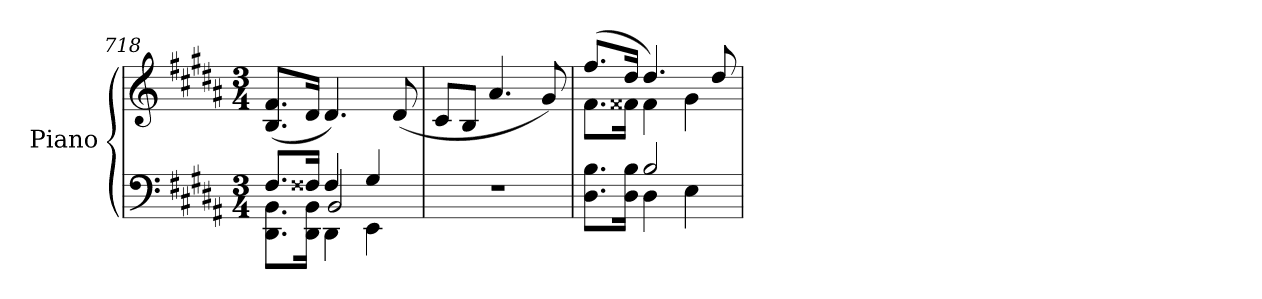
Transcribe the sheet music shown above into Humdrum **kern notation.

**kern	**kern
*part1	*part1
*staff2	*staff1
*I"Piano	*
*I'Pno	*
*clefF4	*clefG2
*k[f#c#g#d#a#]	*k[f#c#g#d#a#]
*M3/4	*M3/4
=718	=718
*^	*
*	*^	*
8.F#/L	8.DD#\ 8.BB\L	4ryy	(>8.B/ 8.f#/L
16F##X/Jk	16DD#\ 16BB\Jk	.	16d#/Jk
4F##/	2BB/	4DD#\	4.d#/)
4G#/	.	4EE\	.
.	.	.	(>8d#/
*v	*v	*v	*
=719	=719
2.r	8c#/L
.	8B/J
.	4.a#/
.	8g#/)
=720	=720
*^	*^
8.D#\ 8.B\L	4ryy	(>8.ff#/L	8.f#\L
16D#\ 16B\Jk	.	16dd#/Jk	16f##X\Jk
2B/	4D#\	4.dd#/)	4f##\
.	4E\	.	4g#\
.	.	8dd#/	.
*v	*v	*	*
*	*v	*v
=	=
*-	*-
